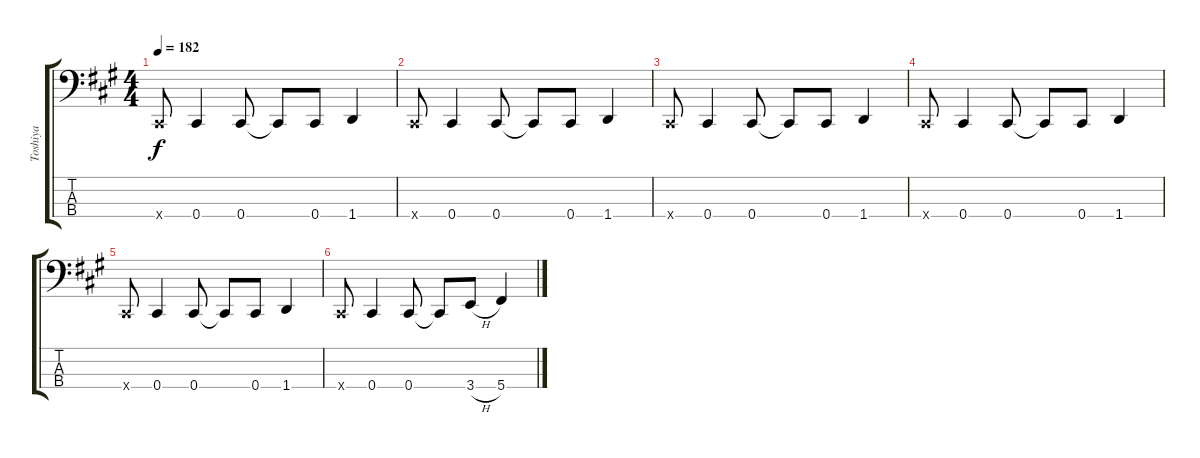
\track ("Toshiya" "Toshiya") {instrument slapbass1}
\staff {score tabs}
\tuning (E2 B1 Gb1 Db1) {hide}
\ts (4 4)
\tempo 182
\clef f4
\ks a
0.4{x}.8{dy f} 0.4.4 0.4.8 0.4{t}.8 0.4.8 1.4.4 |
0.4{x}.8 0.4.4 0.4.8 0.4{t}.8 0.4.8 1.4.4 |
0.4{x}.8 0.4.4 0.4.8 0.4{t}.8 0.4.8 1.4.4 |
0.4{x}.8 0.4.4 0.4.8 0.4{t}.8 0.4.8 1.4.4 |
0.4{x}.8 0.4.4 0.4.8 0.4{t}.8 0.4.8 1.4.4 |
0.4{x}.8 0.4.4 0.4.8 0.4{t}.8 3.4{h}.8 5.4.4
